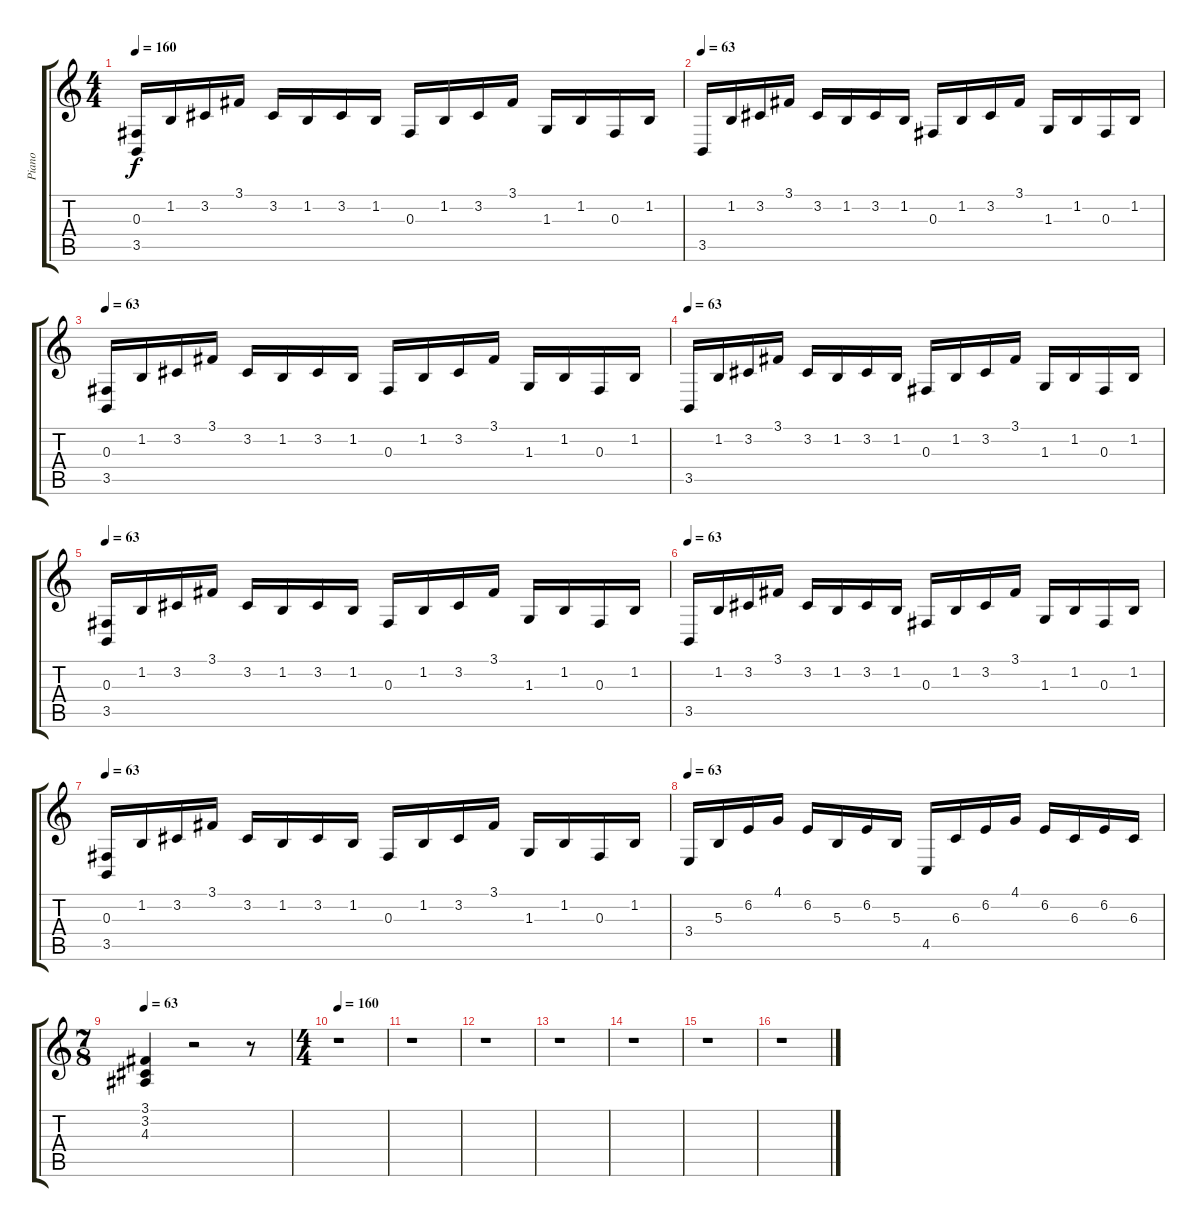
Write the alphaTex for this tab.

\track ("Piano " "Piano ") {instrument acousticgrandpiano}
\staff {score tabs}
\tuning (Eb4 Bb3 Gb3 Db3 Ab2 Eb2) {hide}
\ts (4 4)
\tempo 160
\tempo 63
\tempo 160
\clef g2
\ks c
(0.3 3.5).16{dy f instrument acousticgrandpiano} 1.2.16 3.2.16 3.1.16 3.2.16 1.2.16 3.2.16 1.2.16 0.3.16 1.2.16 3.2.16 3.1.16 1.3.16 1.2.16 0.3.16 1.2.16 |
\tempo 63
3.5.16 1.2.16 3.2.16 3.1.16 3.2.16 1.2.16 3.2.16 1.2.16 0.3.16 1.2.16 3.2.16 3.1.16 1.3.16 1.2.16 0.3.16 1.2.16 |
\tempo 63
(0.3 3.5).16 1.2.16 3.2.16 3.1.16 3.2.16 1.2.16 3.2.16 1.2.16 0.3.16 1.2.16 3.2.16 3.1.16 1.3.16 1.2.16 0.3.16 1.2.16 |
\tempo 63
3.5.16 1.2.16 3.2.16 3.1.16 3.2.16 1.2.16 3.2.16 1.2.16 0.3.16 1.2.16 3.2.16 3.1.16 1.3.16 1.2.16 0.3.16 1.2.16 |
\tempo 63
(0.3 3.5).16 1.2.16 3.2.16 3.1.16 3.2.16 1.2.16 3.2.16 1.2.16 0.3.16 1.2.16 3.2.16 3.1.16 1.3.16 1.2.16 0.3.16 1.2.16 |
\tempo 63
3.5.16 1.2.16 3.2.16 3.1.16 3.2.16 1.2.16 3.2.16 1.2.16 0.3.16 1.2.16 3.2.16 3.1.16 1.3.16 1.2.16 0.3.16 1.2.16 |
\tempo 63
(0.3 3.5).16 1.2.16 3.2.16 3.1.16 3.2.16 1.2.16 3.2.16 1.2.16 0.3.16 1.2.16 3.2.16 3.1.16 1.3.16 1.2.16 0.3.16 1.2.16 |
\tempo 63
3.4.16 5.3.16 6.2.16 4.1.16 6.2.16 5.3.16 6.2.16 5.3.16 4.5.16 6.3.16 6.2.16 4.1.16 6.2.16 6.3.16 6.2.16 6.3.16 |
\ts (7 8)
\tempo 63
(3.1 3.2 4.3).4 r.2 r.8 |
\ts (4 4)
\tempo 160
r.1 |
r.1 |
r.1 |
r.1 |
\section ("" "")
r.1 |
r.1 |
r.1
